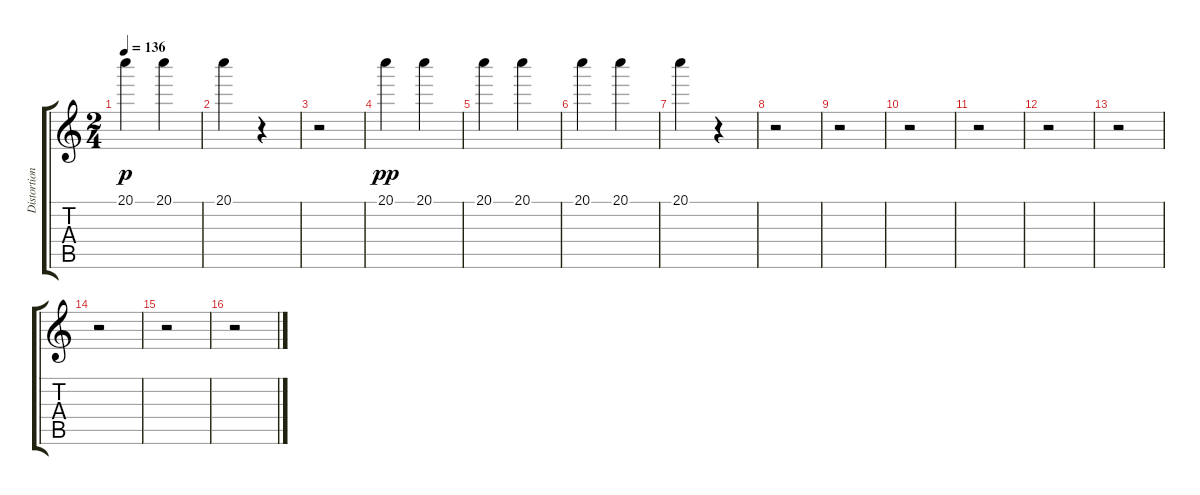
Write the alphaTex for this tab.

\track ("Distortion Guitar" "Distortion") {instrument distortionguitar}
\staff {score tabs}
\tuning (E4 B3 G3 D3 A2 E2) {hide}
\ts (2 4)
\tempo 136
\clef g2
\ks c
20.1.4{dy p} 20.1.4 |
20.1.4 r.4 |
r.2 |
20.1.4{dy pp} 20.1.4 |
20.1.4 20.1.4 |
20.1.4 20.1.4 |
20.1.4 r.4 |
r.2 |
r.2 |
r.2 |
r.2 |
r.2 |
r.2 |
r.2 |
r.2 |
r.2
